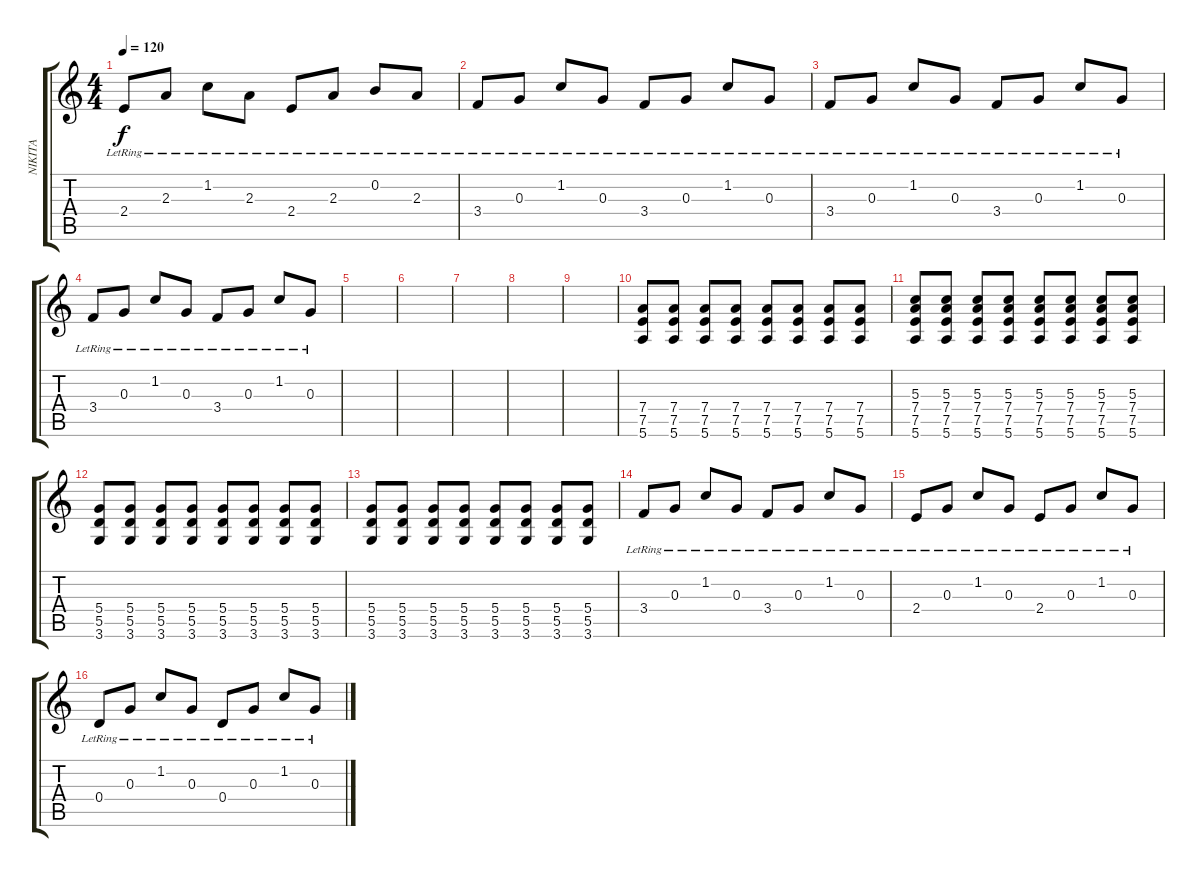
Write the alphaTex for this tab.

\track ("NIKITA" "NIKITA") {instrument electricguitarmuted}
\staff {score tabs}
\tuning (E4 B3 G3 D3 A2 E2) {hide}
\ts (4 4)
\tempo 120
\clef g2
\ks c
2.4{lr}.8{dy f} 2.3{lr}.8 1.2{lr}.8 2.3{lr}.8 2.4{lr}.8 2.3{lr}.8 0.2{lr}.8 2.3{lr}.8 |
3.4{lr}.8 0.3{lr}.8 1.2{lr}.8 0.3{lr}.8 3.4{lr}.8 0.3{lr}.8 1.2{lr}.8 0.3{lr}.8 |
3.4{lr}.8 0.3{lr}.8 1.2{lr}.8 0.3{lr}.8 3.4{lr}.8 0.3{lr}.8 1.2{lr}.8 0.3{lr}.8 |
3.4{lr}.8 0.3{lr}.8 1.2{lr}.8 0.3{lr}.8 3.4{lr}.8 0.3{lr}.8 1.2{lr}.8 0.3{lr}.8 |
|
|
|
|
|
(7.4 7.5 5.6).8{instrument distortionguitar} (7.4 7.5 5.6).8 (7.4 7.5 5.6).8 (7.4 7.5 5.6).8 (7.4 7.5 5.6).8 (7.4 7.5 5.6).8 (7.4 7.5 5.6).8 (7.4 7.5 5.6).8 |
(5.3 7.4 7.5 5.6).8 (5.3 7.4 7.5 5.6).8 (5.3 7.4 7.5 5.6).8 (5.3 7.4 7.5 5.6).8 (5.3 7.4 7.5 5.6).8 (5.3 7.4 7.5 5.6).8 (5.3 7.4 7.5 5.6).8 (5.3 7.4 7.5 5.6).8 |
(5.4 5.5 3.6).8 (5.4 5.5 3.6).8 (5.4 5.5 3.6).8 (5.4 5.5 3.6).8 (5.4 5.5 3.6).8 (5.4 5.5 3.6).8 (5.4 5.5 3.6).8 (5.4 5.5 3.6).8 |
(5.4 5.5 3.6).8 (5.4 5.5 3.6).8 (5.4 5.5 3.6).8 (5.4 5.5 3.6).8 (5.4 5.5 3.6).8 (5.4 5.5 3.6).8 (5.4 5.5 3.6).8 (5.4 5.5 3.6).8 |
3.4{lr}.8{instrument acousticguitarsteel} 0.3{lr}.8 1.2{lr}.8 0.3{lr}.8 3.4{lr}.8 0.3{lr}.8 1.2{lr}.8 0.3{lr}.8 |
2.4{lr}.8 0.3{lr}.8 1.2{lr}.8 0.3{lr}.8 2.4{lr}.8 0.3{lr}.8 1.2{lr}.8 0.3{lr}.8 |
0.4{lr}.8 0.3{lr}.8 1.2{lr}.8 0.3{lr}.8 0.4{lr}.8 0.3{lr}.8 1.2{lr}.8 0.3{lr}.8
